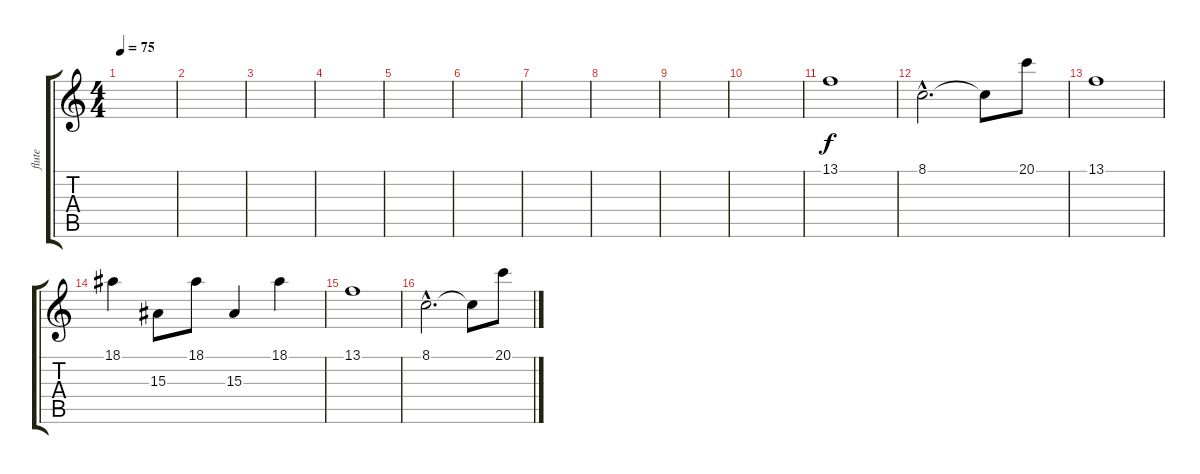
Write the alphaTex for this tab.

\track ("flute" "flute") {instrument panflute}
\staff {score tabs}
\tuning (E4 B3 G3 D3 A2 E2) {hide}
\ts (4 4)
\tempo 75
\clef g2
\ks c
|
|
|
|
|
|
|
|
|
|
13.1.1 |
8.1{hac}.2{d} 8.1{t}.8 20.1.8 |
13.1.1 |
18.1.4 15.3.8 18.1.8 15.3.4 18.1.4 |
13.1.1 |
8.1{hac}.2{d} 8.1{t}.8 20.1.8
